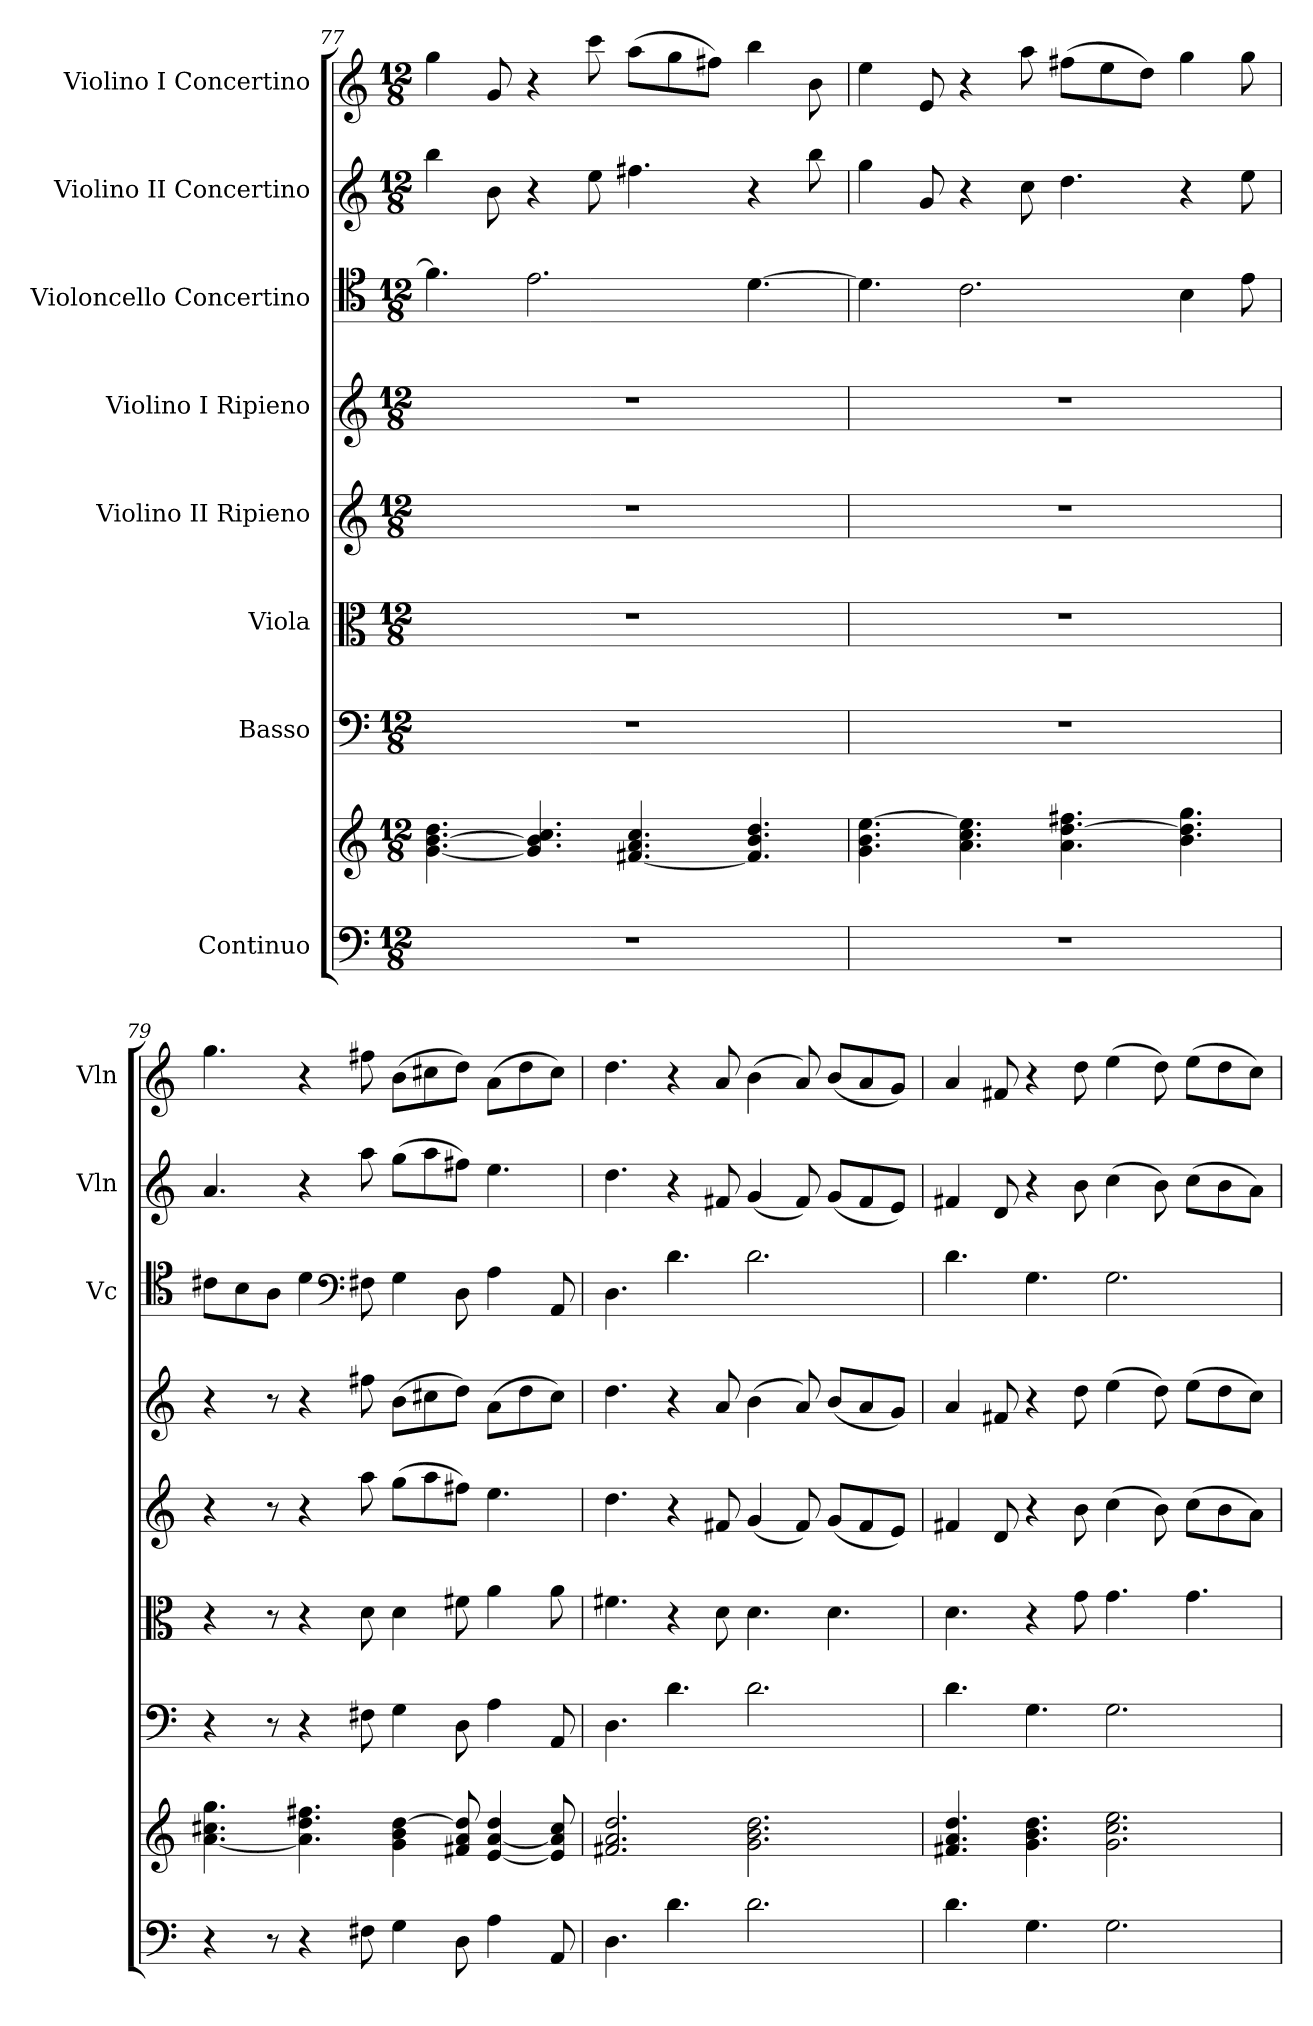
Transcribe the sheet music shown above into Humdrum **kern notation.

**kern	**kern	**kern	**kern	**kern	**kern	**kern	**kern	**kern
*part8	*part8	*part7	*part6	*part5	*part4	*part3	*part2	*part1
*staff9	*staff8	*staff7	*staff6	*staff5	*staff4	*staff3	*staff2	*staff1
*I"Continuo	*	*I"Basso	*I"Viola	*I"Violino II Ripieno	*I"Violino I Ripieno	*I"Violoncello Concertino	*I"Violino II Concertino	*I"Violino I Concertino
*	*	*	*	*	*	*I'Vc	*I'Vln	*I'Vln
!!LO:PB:g=z
*clefF4	*clefG2	*clefF4	*clefC3	*clefG2	*clefG2	*clefC4	*clefG2	*clefG2
*k[]	*k[]	*k[]	*k[]	*k[]	*k[]	*k[]	*k[]	*k[]
*M12/8	*M12/8	*M12/8	*M12/8	*M12/8	*M12/8	*M12/8	*M12/8	*M12/8
=77	=77	=77	=77	=77	=77	=77	=77	=77
1.r	[4.g\ [4.b\ 4.dd\	1.r	1.r	1.r	1.r	4.f#\]	4bb\	4gg\
.	.	.	.	.	.	.	8b\	8g/
.	4.g/] 4.b/] 4.cc/	.	.	.	.	2.e\	4r	4r
.	.	.	.	.	.	.	8ee\	8ccc\
.	[4.f#X/ 4.a/ 4.cc/	.	.	.	.	.	4.ff#X\	(>8aa\L
.	.	.	.	.	.	.	.	8gg\
.	.	.	.	.	.	.	.	8ff#X\J)
.	4.f#/] 4.b/ 4.dd/	.	.	.	.	[4.d\	4r	4bb\
.	.	.	.	.	.	.	8bb\	8b\
=78	=78	=78	=78	=78	=78	=78	=78	=78
1.r	4.g\ 4.b\ [4.ee\	1.r	1.r	1.r	1.r	4.d\]	4gg\	4ee\
.	.	.	.	.	.	.	8g/	8e/
.	4.a\ 4.cc\ 4.ee\]	.	.	.	.	2.c\	4r	4r
.	.	.	.	.	.	.	8cc\	8aa\
.	4.a\ [4.dd\ 4.ff#X\	.	.	.	.	.	4.dd\	(>8ff#X\L
.	.	.	.	.	.	.	.	8ee\
.	.	.	.	.	.	.	.	8dd\J)
.	4.b\ 4.dd\] 4.gg\	.	.	.	.	4B\	4r	4gg\
.	.	.	.	.	.	8e\	8ee\	8gg\
=79	=79	=79	=79	=79	=79	=79	=79	=79
4r	[4.a\ 4.cc#X\ 4.gg\	4r	4r	4r	4r	8c#X\L	4.a/	4.gg\
.	.	.	.	.	.	8B\	.	.
8r	.	8r	8r	8r	8r	8A\J	.	.
4r	4.a\] 4.dd\ 4.ff#X\	4r	4r	4r	4r	4d\	4r	4r
*	*	*	*	*	*	*clefF4	*	*
8F#X\	.	8F#X\	8d\	8aa\	8ff#X\	8F#X\	8aa\	8ff#X\
4G\	4g\ 4b\ [4dd\	4G\	4d\	(>8gg\L	(>8b\L	4G\	(>8gg\L	(>8b\L
.	.	.	.	8aa\	8cc#X\	.	8aa\	8cc#X\
8D\	8f#X/ 8a/ 8dd/]	8D\	8f#X\	8ff#X\J)	8dd\J)	8D\	8ff#X\J)	8dd\J)
4A\	[4e/ [4a/ 4dd/	4A\	4a\	4.ee\	(>8a\L	4A\	4.ee\	(>8a\L
.	.	.	.	.	8dd\	.	.	8dd\
8AA/	8e/] 8a/] 8cc#/	8AA/	8a\	.	8cc#\J)	8AA/	.	8cc#\J)
=80	=80	=80	=80	=80	=80	=80	=80	=80
4.D\	2.f#X/ 2.a/ 2.dd/	4.D\	4.f#X\	4.dd\	4.dd\	4.D\	4.dd\	4.dd\
4.d\	.	4.d\	4r	4r	4r	4.d\	4r	4r
.	.	.	8d\	8f#X/	8a/	.	8f#X/	8a/
2.d\	2.g\ 2.b\ 2.dd\	2.d\	4.d\	(<4g/	(>4b\	2.d\	(<4g/	(>4b\
.	.	.	.	8f#/)	8a/)	.	8f#/)	8a/)
.	.	.	4.d\	(<8g/L	(<8b/L	.	(<8g/L	(<8b/L
.	.	.	.	8f#/	8a/	.	8f#/	8a/
.	.	.	.	8e/J)	8g/J)	.	8e/J)	8g/J)
!!LO:LB:g=z
=81	=81	=81	=81	=81	=81	=81	=81	=81
4.d\	4.f#X/ 4.a/ 4.dd/	4.d\	4.d\	4f#X/	4a/	4.d\	4f#X/	4a/
.	.	.	.	8d/	8f#X/	.	8d/	8f#X/
4.G\	4.g\ 4.b\ 4.dd\	4.G\	4r	4r	4r	4.G\	4r	4r
.	.	.	8g\	8b\	8dd\	.	8b\	8dd\
2.G\	2.g\ 2.cc\ 2.ee\	2.G\	4.g\	(>4cc\	(>4ee\	2.G\	(>4cc\	(>4ee\
.	.	.	.	8b\)	8dd\)	.	8b\)	8dd\)
.	.	.	4.g\	(>8cc\L	(>8ee\L	.	(>8cc\L	(>8ee\L
.	.	.	.	8b\	8dd\	.	8b\	8dd\
.	.	.	.	8a\J)	8cc\J)	.	8a\J)	8cc\J)
=	=	=	=	=	=	=	=	=
*-	*-	*-	*-	*-	*-	*-	*-	*-
